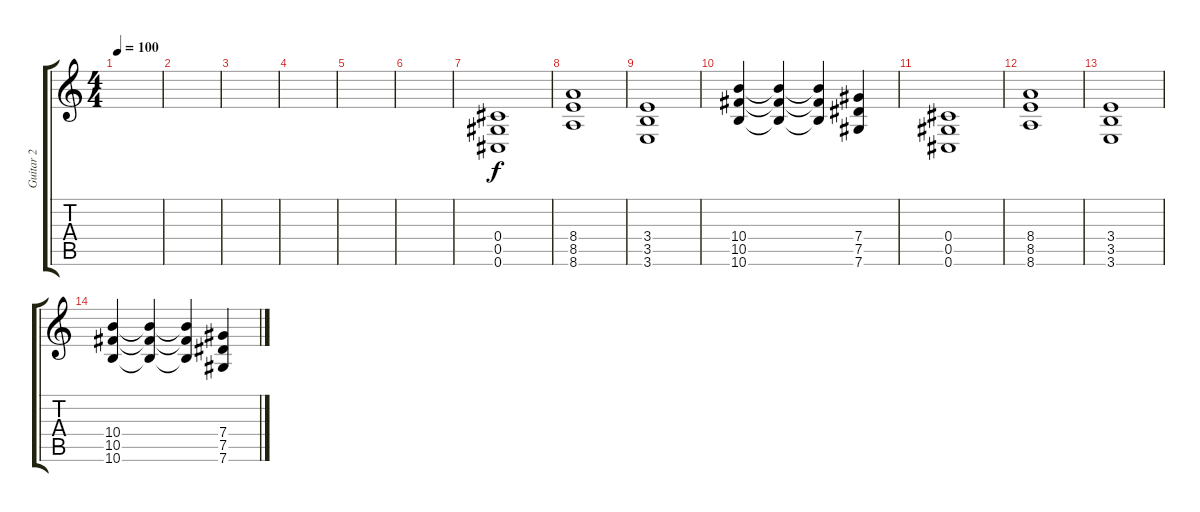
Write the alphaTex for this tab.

\track ("Guitar 2" "Guitar 2") {instrument distortionguitar}
\staff {score tabs}
\tuning (Eb4 Bb3 Gb3 Db3 Ab2 Db2) {hide}
\ts (4 4)
\tempo 100
\clef g2
\ks c
|
|
|
|
|
|
(0.4 0.5 0.6).1 |
(8.4 8.5 8.6).1 |
(3.4 3.5 3.6).1 |
(10.4 10.5 10.6).4 (10.4{t} 10.5{t} 10.6{t}).4 (10.4{t} 10.5{t} 10.6{t}).4 (7.4 7.5 7.6).4 |
(0.4 0.5 0.6).1 |
(8.4 8.5 8.6).1 |
(3.4 3.5 3.6).1 |
(10.4 10.5 10.6).4 (10.4{t} 10.5{t} 10.6{t}).4 (10.4{t} 10.5{t} 10.6{t}).4 (7.4 7.5 7.6).4
